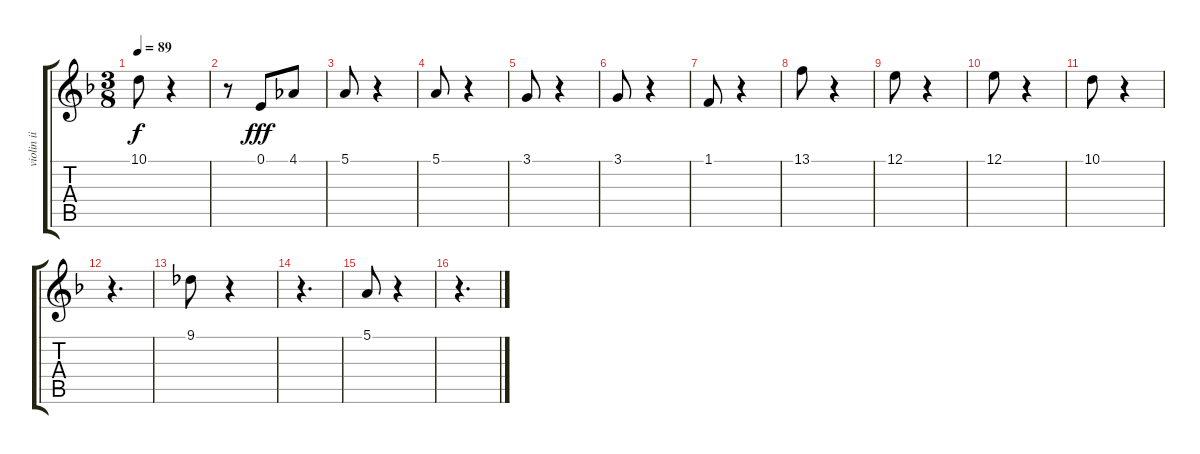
\track ("violin ii" "violin ii") {instrument stringensemble1}
\staff {score tabs}
\tuning (E4 B3 G3 D3 A2 E2) {hide}
\ts (3 8)
\tempo 89
\clef g2
\ks dminor
10.1{t}.8{dy f} r.4 |
r.8 0.1.8{dy fff} 4.1.8 |
5.1.8 r.4 |
5.1.8 r.4 |
3.1.8 r.4 |
3.1.8 r.4 |
1.1.8 r.4 |
13.1.8 r.4 |
12.1.8 r.4 |
12.1.8 r.4 |
10.1.8 r.4 |
r.4{d} |
9.1.8 r.4 |
r.4{d} |
5.1.8 r.4 |
r.4{d}
